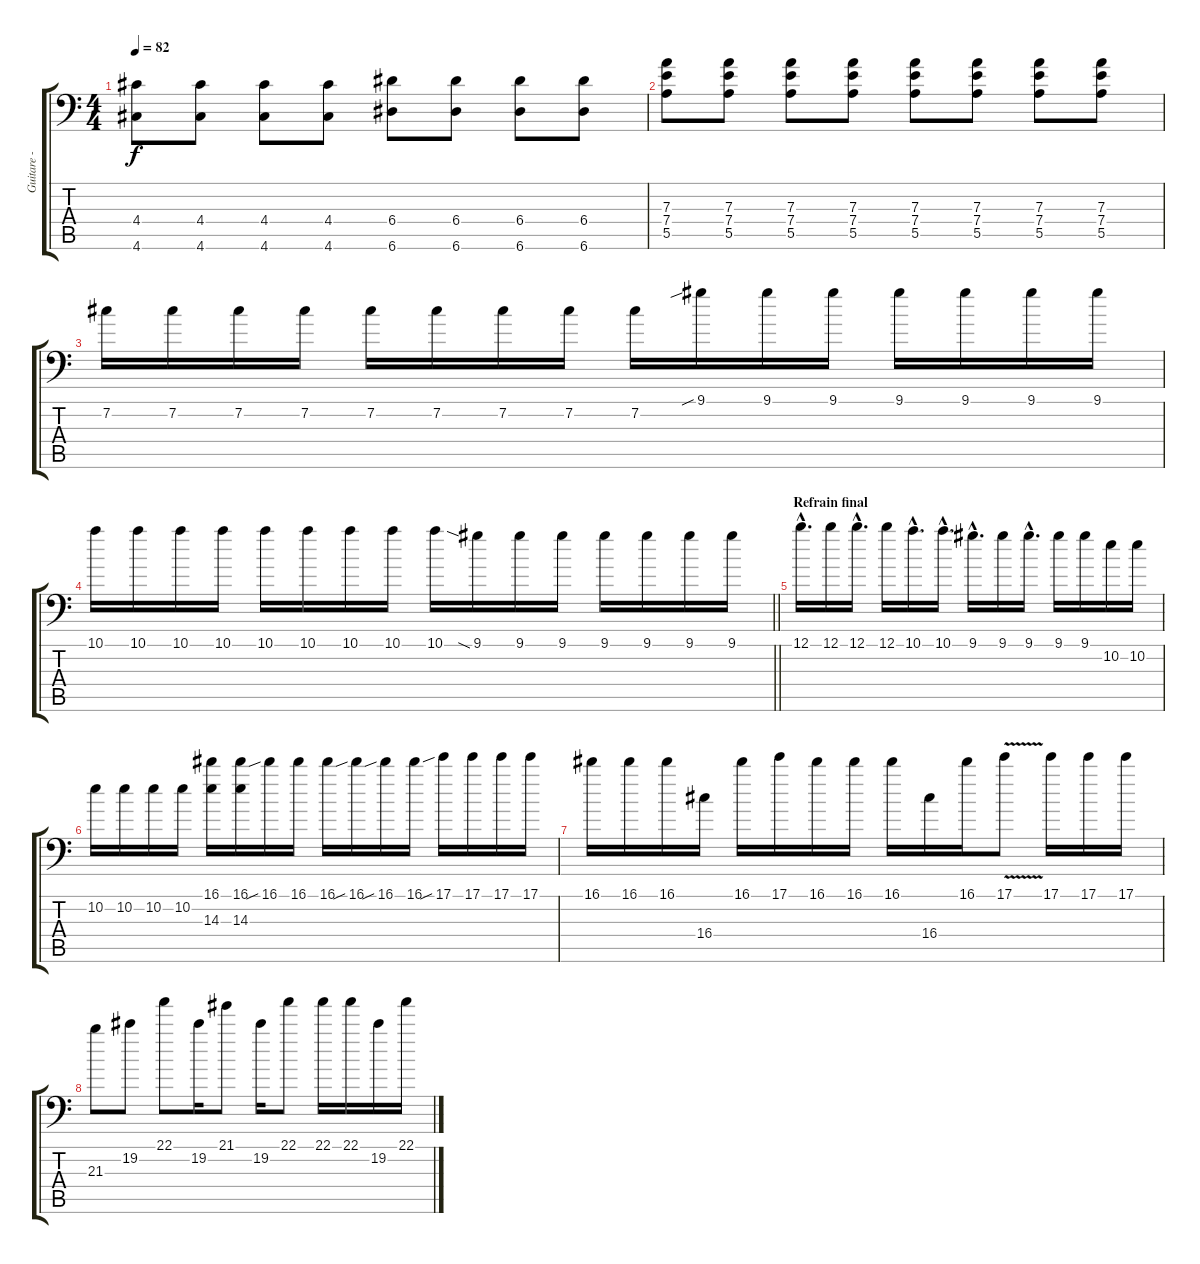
\track ("Guitare - right (Davy)" "Guitare - ") {instrument distortionguitar}
\staff {score tabs}
\tuning (B3 Gb3 D3 A2 E2 A1) {hide}
\ts (4 4)
\tempo 82
\clef f4
\ks c
(4.4 4.6).8{dy f} (4.4 4.6).8 (4.4 4.6).8 (4.4 4.6).8 (6.4 6.6).8 (6.4 6.6).8 (6.4 6.6).8 (6.4 6.6).8 |
(7.3 7.4 5.5).8 (7.3 7.4 5.5).8 (7.3 7.4 5.5).8 (7.3 7.4 5.5).8 (7.3 7.4 5.5).8 (7.3 7.4 5.5).8 (7.3 7.4 5.5).8 (7.3 7.4 5.5).8 |
7.2.16 7.2.16 7.2.16 7.2.16 7.2.16 7.2.16 7.2.16 7.2.16 7.2.16 9.1{sib}.16 9.1.16 9.1.16 9.1.16 9.1.16 9.1.16 9.1.16 |
\barLineRight lightlight
10.1.16 10.1.16 10.1.16 10.1.16 10.1.16 10.1.16 10.1.16 10.1.16 10.1.16 9.1{sia}.16 9.1.16 9.1.16 9.1.16 9.1.16 9.1.16 9.1.16 |
\section ("" "Refrain final")
12.1{hac}.16{d} 12.1.16 12.1{hac}.16{d} 12.1.16 10.1{hac}.16{d} 10.1{hac}.16{d} 9.1{hac}.16{d} 9.1.16 9.1{hac}.16{d} 9.1.16 9.1.16 10.2.16 10.2.16 |
10.2.16 10.2.16 10.2.16 10.2.16 (16.1 14.3).16 (16.1 14.3).16 16.1{sib}.16 16.1.16 16.1.16 16.1{sib}.16 16.1{sib}.16 16.1.16 17.1{sib}.16 17.1.16 17.1.16 17.1.16 |
16.1.16 16.1.16 16.1.16 16.4.16 16.1.16 17.1.16 16.1.16 16.1.16 16.1.16 16.4.16 16.1.16 17.1{v}.8 17.1.16 17.1.16 17.1.16 |
21.3.8 19.2.8 22.1.8 19.2.16 21.1.8 19.2.16 22.1.8 22.1.16 22.1.16 19.2.16 22.1.16
